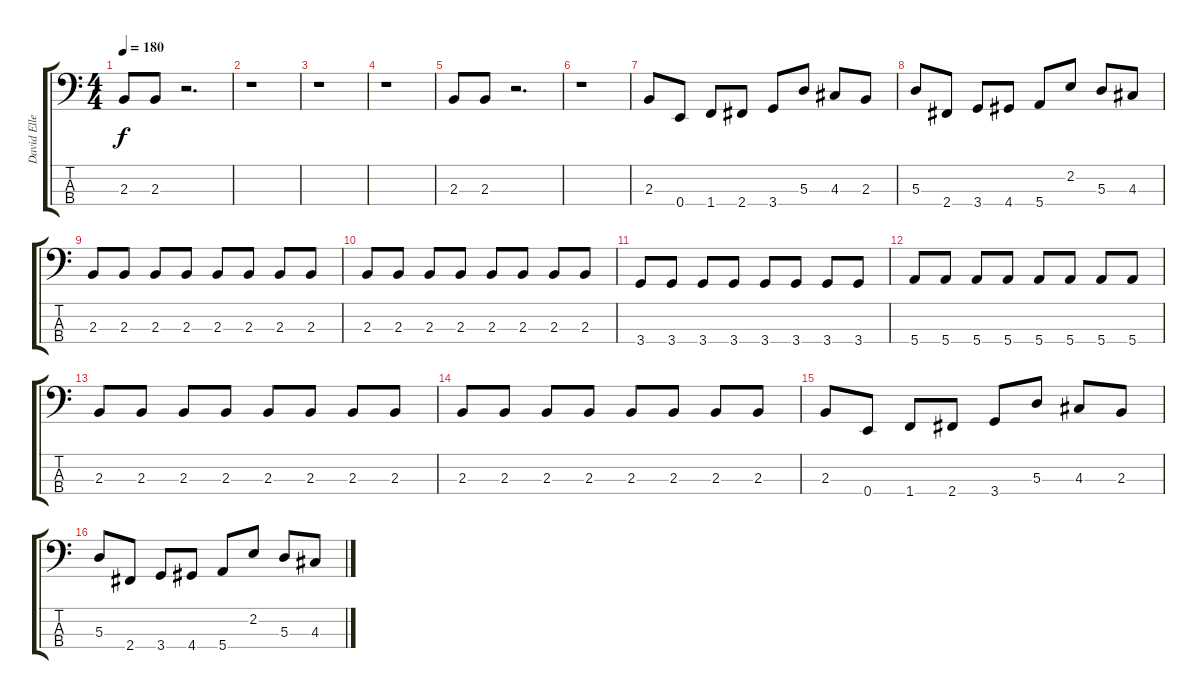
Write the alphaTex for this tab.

\track ("David Ellefson" "David Elle") {instrument electricbasspick}
\staff {score tabs}
\tuning (G2 D2 A1 E1) {hide}
\ts (4 4)
\tempo 180
\clef f4
\ks c
2.3.8{dy f instrument electricbasspick} 2.3.8 r.2{d} |
r.1 |
r.1 |
r.1 |
2.3.8 2.3.8 r.2{d} |
r.1 |
2.3.8 0.4.8 1.4.8 2.4.8 3.4.8 5.3.8 4.3.8 2.3.8 |
5.3.8 2.4.8 3.4.8 4.4.8 5.4.8 2.2.8 5.3.8 4.3.8 |
2.3.8 2.3.8 2.3.8 2.3.8 2.3.8 2.3.8 2.3.8 2.3.8 |
2.3.8 2.3.8 2.3.8 2.3.8 2.3.8 2.3.8 2.3.8 2.3.8 |
3.4.8 3.4.8 3.4.8 3.4.8 3.4.8 3.4.8 3.4.8 3.4.8 |
5.4.8 5.4.8 5.4.8 5.4.8 5.4.8 5.4.8 5.4.8 5.4.8 |
2.3.8 2.3.8 2.3.8 2.3.8 2.3.8 2.3.8 2.3.8 2.3.8 |
2.3.8 2.3.8 2.3.8 2.3.8 2.3.8 2.3.8 2.3.8 2.3.8 |
2.3.8 0.4.8 1.4.8 2.4.8 3.4.8 5.3.8 4.3.8 2.3.8 |
5.3.8 2.4.8 3.4.8 4.4.8 5.4.8 2.2.8 5.3.8 4.3.8
